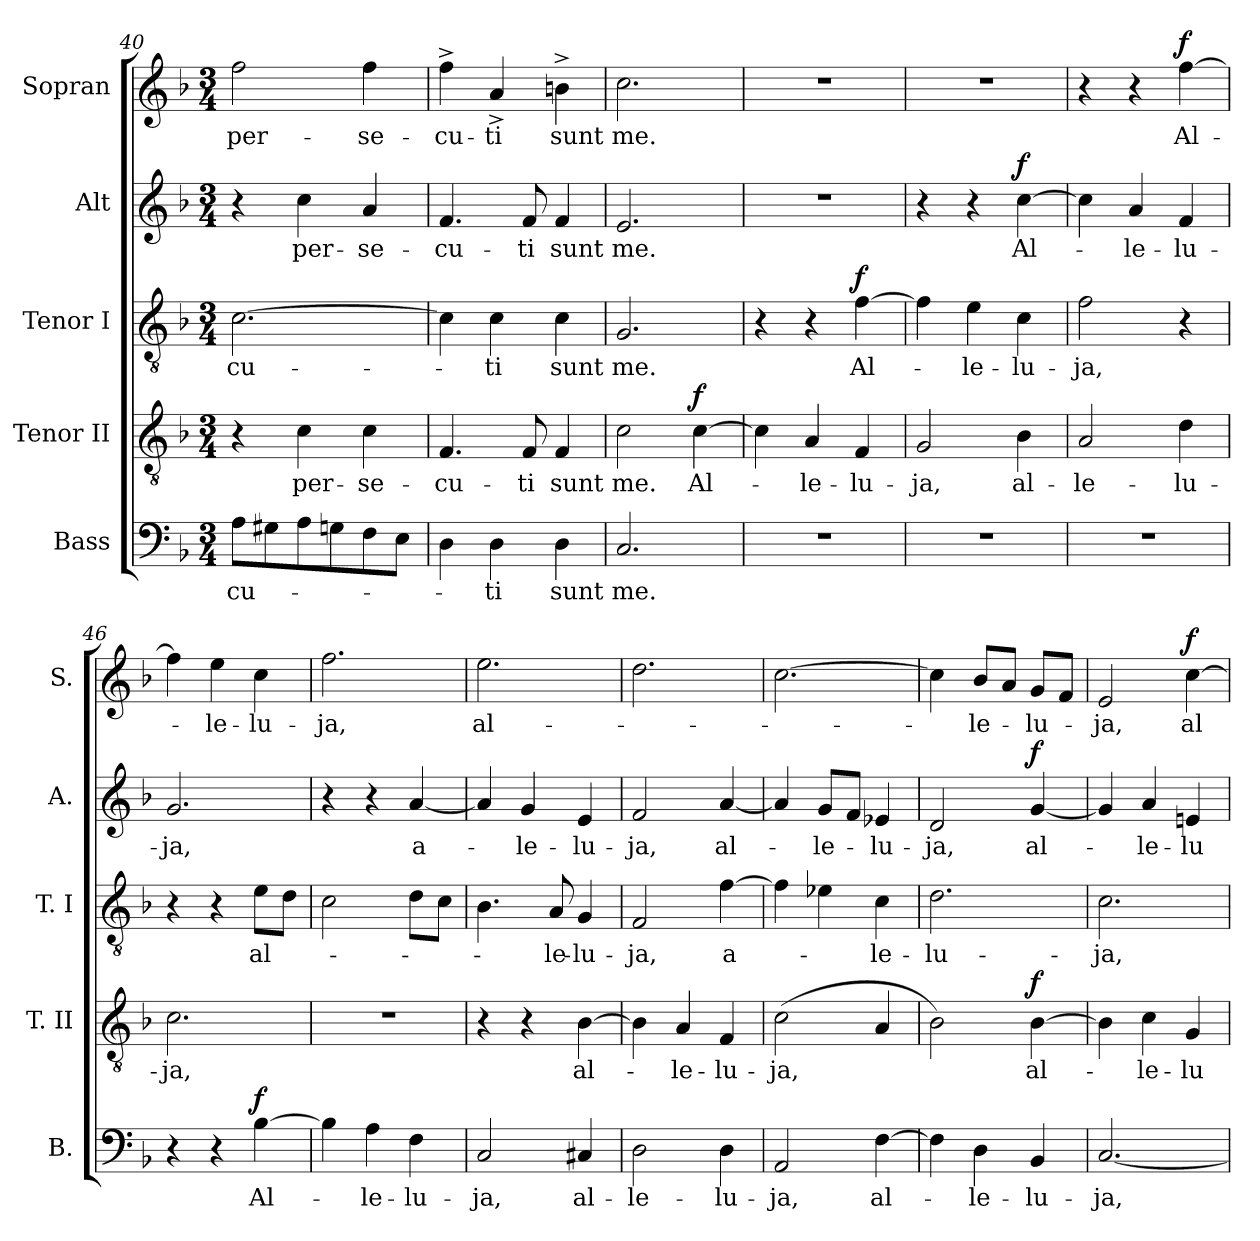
**kern	**text	**dynam	**kern	**text	**dynam	**kern	**text	**dynam	**kern	**text	**dynam	**kern	**text	**dynam
*part5	*part5	*part5	*part4	*part4	*part4	*part3	*part3	*part3	*part2	*part2	*part2	*part1	*part1	*part1
*staff5	*staff5	*staff5	*staff4	*staff4	*staff4	*staff3	*staff3	*staff3	*staff2	*staff2	*staff2	*staff1	*staff1	*staff1
*I"Bass	*	*	*I"Tenor II	*	*	*I"Tenor I	*	*	*I"Alt	*	*	*I"Sopran	*	*
*I'B.	*	*	*I'T. II	*	*	*I'T. I	*	*	*I'A.	*	*	*I'S.	*	*
*clefF4	*	*	*clefGv2	*	*	*clefGv2	*	*	*clefG2	*	*	*clefG2	*	*
*k[b-]	*	*	*k[b-]	*	*	*k[b-]	*	*	*k[b-]	*	*	*k[b-]	*	*
*F:	*	*	*F:	*	*	*F:	*	*	*F:	*	*	*F:	*	*
*M3/4	*	*	*M3/4	*	*	*M3/4	*	*	*M3/4	*	*	*M3/4	*	*
=40	=40	=40	=40	=40	=40	=40	=40	=40	=40	=40	=40	=40	=40	=40
!	!LO:LY:b	!	!	!	!	!	!LO:LY:b	!	!	!	!	!	!LO:LY:b	!
8A\L	-cu-	.	4r	.	.	[2.c\	-cu-	.	4r	.	.	2ff\	per-	.
8G#X\	.	.	.	.	.	.	.	.	.	.	.	.	.	.
!	!	!	!	!LO:LY:b	!	!	!	!	!	!LO:LY:b	!	!	!	!
8A\	.	.	4c\	per-	.	.	.	.	4cc\	per-	.	.	.	.
8Gn\	.	.	.	.	.	.	.	.	.	.	.	.	.	.
!	!	!	!	!LO:LY:b	!	!	!	!	!	!LO:LY:b	!	!	!LO:LY:b	!
8F\	.	.	4c\	-se-	.	.	.	.	4a/	-se-	.	4ff\	-se-	.
8E\J	.	.	.	.	.	.	.	.	.	.	.	.	.	.
!!LO:PB:g=z
=41	=41	=41	=41	=41	=41	=41	=41	=41	=41	=41	=41	=41	=41	=41
!	!	!	!	!LO:LY:b	!	!	!	!	!	!LO:LY:b	!	!	!LO:LY:b	!
4D\	.	.	4.F/	-cu-	.	4c\]	.	.	4.f/	-cu-	.	4ff^>\	-cu-	.
!	!LO:LY:b	!	!	!	!	!	!LO:LY:b	!	!	!	!	!	!LO:LY:b	!
4D\	-ti	.	.	.	.	4c\	-ti	.	.	.	.	4a^</	-ti	.
!	!	!	!	!LO:LY:b	!	!	!	!	!	!LO:LY:b	!	!	!	!
.	.	.	8F/	-ti	.	.	.	.	8f/	-ti	.	.	.	.
!	!LO:LY:b	!	!	!LO:LY:b	!	!	!LO:LY:b	!	!	!LO:LY:b	!	!	!LO:LY:b	!
4D\	sunt	.	4F/	sunt	.	4c\	sunt	.	4f/	sunt	.	4bn^>\	sunt	.
=42	=42	=42	=42	=42	=42	=42	=42	=42	=42	=42	=42	=42	=42	=42
!	!LO:LY:b	!	!	!LO:LY:b	!	!	!LO:LY:b	!	!	!LO:LY:b	!	!	!LO:LY:b	!
2.C/	me.	.	2c\	me.	.	2.G/	me.	.	2.e/	me.	.	2.cc\	me.	.
!	!	!	!	!LO:LY:b	!LO:DY:a	!	!	!	!	!	!	!	!	!
.	.	.	[4c\	Al-	f	.	.	.	.	.	.	.	.	.
=43	=43	=43	=43	=43	=43	=43	=43	=43	=43	=43	=43	=43	=43	=43
2.r	.	.	4c\]	.	.	4r	.	.	2.r	.	.	2.r	.	.
!	!	!	!	!LO:LY:b	!	!	!	!	!	!	!	!	!	!
.	.	.	4A/	-le-	.	4r	.	.	.	.	.	.	.	.
!	!	!	!	!LO:LY:b	!	!	!LO:LY:b	!LO:DY:a	!	!	!	!	!	!
.	.	.	4F/	-lu-	.	[4f\	Al-	f	.	.	.	.	.	.
=44	=44	=44	=44	=44	=44	=44	=44	=44	=44	=44	=44	=44	=44	=44
!	!	!	!	!LO:LY:b	!	!	!	!	!	!	!	!	!	!
2.r	.	.	2G/	-ja,	.	4f\]	.	.	4r	.	.	2.r	.	.
!	!	!	!	!	!	!	!LO:LY:b	!	!	!	!	!	!	!
.	.	.	.	.	.	4e\	-le-	.	4r	.	.	.	.	.
!	!	!	!	!LO:LY:b	!	!	!LO:LY:b	!	!	!LO:LY:b	!LO:DY:a	!	!	!
.	.	.	4B-\	al-	.	4c\	-lu-	.	[4cc\	Al-	f	.	.	.
=45	=45	=45	=45	=45	=45	=45	=45	=45	=45	=45	=45	=45	=45	=45
!	!	!	!	!LO:LY:b	!	!	!LO:LY:b	!	!	!	!	!	!	!
2.r	.	.	2A/	-le-	.	2f\	-ja,	.	4cc\]	.	.	4r	.	.
!	!	!	!	!	!	!	!	!	!	!LO:LY:b	!	!	!	!
.	.	.	.	.	.	.	.	.	4a/	-le-	.	4r	.	.
!	!	!	!	!LO:LY:b	!	!	!	!	!	!LO:LY:b	!	!	!LO:LY:b	!LO:DY:a
.	.	.	4d\	-lu-	.	4r	.	.	4f/	-lu-	.	[4ff\	Al-	f
=46	=46	=46	=46	=46	=46	=46	=46	=46	=46	=46	=46	=46	=46	=46
!	!	!	!	!LO:LY:b	!	!	!	!	!	!LO:LY:b	!	!	!	!
4r	.	.	2.c\	-ja,	.	4r	.	.	2.g/	-ja,	.	4ff\]	.	.
!	!	!	!	!	!	!	!	!	!	!	!	!	!LO:LY:b	!
4r	.	.	.	.	.	4r	.	.	.	.	.	4ee\	-le-	.
!	!LO:LY:b	!LO:DY:a	!	!	!	!	!LO:LY:b	!	!	!	!	!	!LO:LY:b	!
[4B-\	Al-	f	.	.	.	8e\L	al-	.	.	.	.	4cc\	-lu-	.
.	.	.	.	.	.	8d\J	.	.	.	.	.	.	.	.
=47	=47	=47	=47	=47	=47	=47	=47	=47	=47	=47	=47	=47	=47	=47
!	!	!	!	!	!	!	!	!	!	!	!	!	!LO:LY:b	!
4B-\]	.	.	2.r	.	.	2c\	.	.	4r	.	.	2.ff\	-ja,	.
!	!LO:LY:b	!	!	!	!	!	!	!	!	!	!	!	!	!
4A\	-le-	.	.	.	.	.	.	.	4r	.	.	.	.	.
!	!LO:LY:b	!	!	!	!	!	!	!	!	!LO:LY:b	!	!	!	!
4F\	-lu-	.	.	.	.	8d\L	.	.	[4a/	a-	.	.	.	.
.	.	.	.	.	.	8c\J	.	.	.	.	.	.	.	.
=48	=48	=48	=48	=48	=48	=48	=48	=48	=48	=48	=48	=48	=48	=48
!	!LO:LY:b	!	!	!	!	!	!	!	!	!	!	!	!LO:LY:b	!
2C/	-ja,	.	4r	.	.	4.B-\	.	.	4a/]	.	.	2.ee\	al-	.
!	!	!	!	!	!	!	!	!	!	!LO:LY:b	!	!	!	!
.	.	.	4r	.	.	.	.	.	4g/	-le-	.	.	.	.
!	!	!	!	!	!	!	!LO:LY:b	!	!	!	!	!	!	!
.	.	.	.	.	.	8A/	-le-	.	.	.	.	.	.	.
!	!LO:LY:b	!	!	!LO:LY:b	!	!	!LO:LY:b	!	!	!LO:LY:b	!	!	!	!
4C#X/	al-	.	[4B-\	al-	.	4G/	-lu-	.	4e/	-lu-	.	.	.	.
!!LO:LB:g=z
=49	=49	=49	=49	=49	=49	=49	=49	=49	=49	=49	=49	=49	=49	=49
!	!LO:LY:b	!	!	!	!	!	!LO:LY:b	!	!	!LO:LY:b	!	!	!	!
2D\	-le-	.	4B-\]	.	.	2F/	-ja,	.	2f/	-ja,	.	2.dd\	.	.
!	!	!	!	!LO:LY:b	!	!	!	!	!	!	!	!	!	!
.	.	.	4A/	-le-	.	.	.	.	.	.	.	.	.	.
!	!LO:LY:b	!	!	!LO:LY:b	!	!	!LO:LY:b	!	!	!LO:LY:b	!	!	!	!
4D\	-lu-	.	4F/	-lu-	.	[4f\	a-	.	[4a/	al-	.	.	.	.
=50	=50	=50	=50	=50	=50	=50	=50	=50	=50	=50	=50	=50	=50	=50
!	!LO:LY:b	!	!	!LO:LY:b	!	!	!	!	!	!	!	!	!	!
2AA/	-ja,	.	(>2c\	-ja,	.	4f\]	.	.	4a/]	.	.	[2.cc\	.	.
!	!	!	!	!	!	!	!	!	!	!LO:LY:b	!	!	!	!
.	.	.	.	.	.	4e-X\	.	.	8g/L	-le-	.	.	.	.
.	.	.	.	.	.	.	.	.	8f/J	.	.	.	.	.
!	!LO:LY:b	!	!	!	!	!	!LO:LY:b	!	!	!LO:LY:b	!	!	!	!
[4F\	al-	.	4A/	.	.	4c\	-le-	.	4e-X/	-lu-	.	.	.	.
=51	=51	=51	=51	=51	=51	=51	=51	=51	=51	=51	=51	=51	=51	=51
!	!	!	!	!	!	!	!LO:LY:b	!	!	!LO:LY:b	!	!	!	!
4F\]	.	.	2B-\)	.	.	2.d\	-lu-	.	2d/	-ja,	.	4cc\]	.	.
!	!LO:LY:b	!	!	!	!	!	!	!	!	!	!	!	!LO:LY:b	!
4D\	-le-	.	.	.	.	.	.	.	.	.	.	8b-/L	-le-	.
.	.	.	.	.	.	.	.	.	.	.	.	8a/J	.	.
!	!LO:LY:b	!	!	!LO:LY:b	!LO:DY:a	!	!	!	!	!LO:LY:b	!LO:DY:a	!	!LO:LY:b	!
4BB-/	-lu-	.	[4B-\	al-	f	.	.	.	[4g/	al-	f	8g/L	-lu-	.
.	.	.	.	.	.	.	.	.	.	.	.	8f/J	.	.
=52	=52	=52	=52	=52	=52	=52	=52	=52	=52	=52	=52	=52	=52	=52
!	!LO:LY:b	!	!	!	!	!	!LO:LY:b	!	!	!	!	!	!LO:LY:b	!
[2.C/	-ja,	.	4B-\]	.	.	2.c\	-ja,	.	4g/]	.	.	2e/	-ja,	.
!	!	!	!	!LO:LY:b	!	!	!	!	!	!LO:LY:b	!	!	!	!
.	.	.	4c\	-le-	.	.	.	.	4a/	-le-	.	.	.	.
!	!	!	!	!LO:LY:b	!	!	!	!	!	!LO:LY:b	!	!	!LO:LY:b	!LO:DY:a
.	.	.	4G/	-lu-	.	.	.	.	4en/	-lu-	.	[4cc\	al-	f
=	=	=	=	=	=	=	=	=	=	=	=	=	=	=
*-	*-	*-	*-	*-	*-	*-	*-	*-	*-	*-	*-	*-	*-	*-
